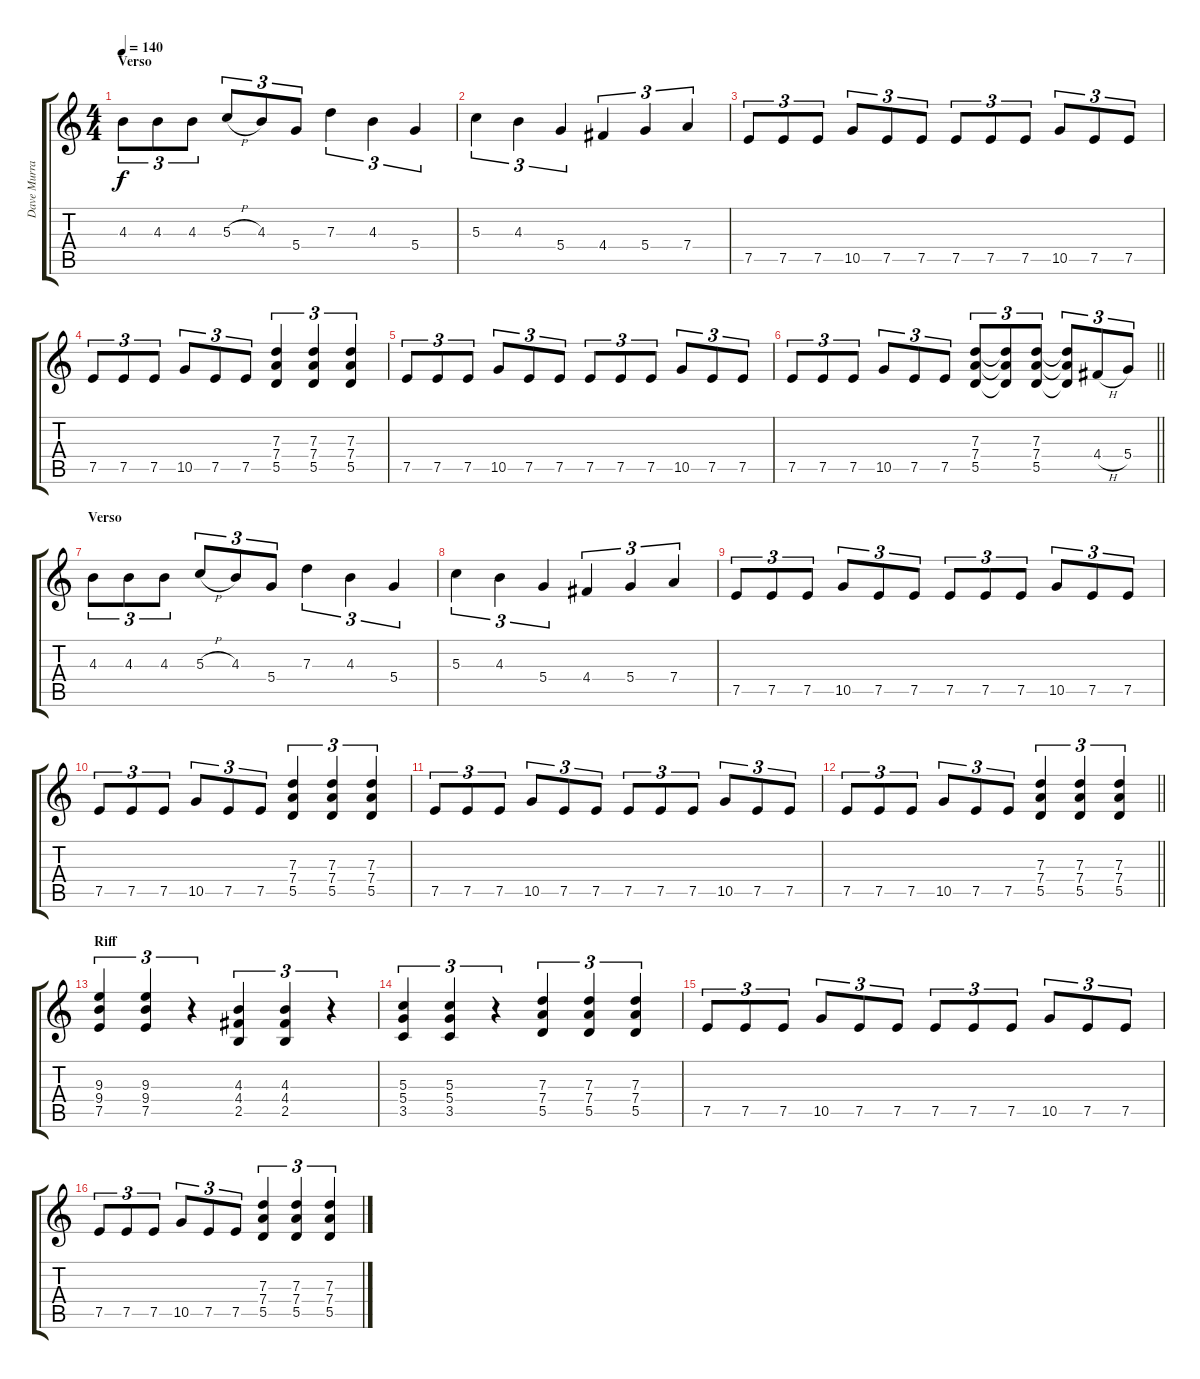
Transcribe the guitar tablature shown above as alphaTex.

\track ("Dave Murray" "Dave Murra") {instrument distortionguitar}
\staff {score tabs}
\tuning (E4 B3 G3 D3 A2 E2) {hide}
\ts (4 4)
\section ("" "Verso")
\tempo 140
\clef g2
\ks c
4.3.8{tu (3 2) dy f} 4.3.8{tu (3 2)} 4.3.8{tu (3 2)} 5.3{h}.8{tu (3 2)} 4.3.8{tu (3 2)} 5.4.8{tu (3 2)} 7.3.4{tu (3 2)} 4.3.4{tu (3 2)} 5.4.4{tu (3 2)} |
5.3.4{tu (3 2)} 4.3.4{tu (3 2)} 5.4.4{tu (3 2)} 4.4.4{tu (3 2)} 5.4.4{tu (3 2)} 7.4.4{tu (3 2)} |
7.5.8{tu (3 2)} 7.5.8{tu (3 2)} 7.5.8{tu (3 2)} 10.5.8{tu (3 2)} 7.5.8{tu (3 2)} 7.5.8{tu (3 2)} 7.5.8{tu (3 2)} 7.5.8{tu (3 2)} 7.5.8{tu (3 2)} 10.5.8{tu (3 2)} 7.5.8{tu (3 2)} 7.5.8{tu (3 2)} |
7.5.8{tu (3 2)} 7.5.8{tu (3 2)} 7.5.8{tu (3 2)} 10.5.8{tu (3 2)} 7.5.8{tu (3 2)} 7.5.8{tu (3 2)} (7.3 7.4 5.5).4{tu (3 2)} (7.3 7.4 5.5).4{tu (3 2)} (7.3 7.4 5.5).4{tu (3 2)} |
7.5.8{tu (3 2)} 7.5.8{tu (3 2)} 7.5.8{tu (3 2)} 10.5.8{tu (3 2)} 7.5.8{tu (3 2)} 7.5.8{tu (3 2)} 7.5.8{tu (3 2)} 7.5.8{tu (3 2)} 7.5.8{tu (3 2)} 10.5.8{tu (3 2)} 7.5.8{tu (3 2)} 7.5.8{tu (3 2)} |
\barLineRight lightlight
7.5.8{tu (3 2)} 7.5.8{tu (3 2)} 7.5.8{tu (3 2)} 10.5.8{tu (3 2)} 7.5.8{tu (3 2)} 7.5.8{tu (3 2)} (7.3 7.4 5.5).8{tu (3 2)} (7.3{t} 7.4{t} 5.5{t}).8{tu (3 2)} (7.3 7.4 5.5).8{tu (3 2)} (7.3{t} 7.4{t} 5.5{t}).8{tu (3 2)} 4.4{h}.8{tu (3 2)} 5.4.8{tu (3 2)} |
\section ("" "Verso")
4.3.8{tu (3 2)} 4.3.8{tu (3 2)} 4.3.8{tu (3 2)} 5.3{h}.8{tu (3 2)} 4.3.8{tu (3 2)} 5.4.8{tu (3 2)} 7.3.4{tu (3 2)} 4.3.4{tu (3 2)} 5.4.4{tu (3 2)} |
5.3.4{tu (3 2)} 4.3.4{tu (3 2)} 5.4.4{tu (3 2)} 4.4.4{tu (3 2)} 5.4.4{tu (3 2)} 7.4.4{tu (3 2)} |
7.5.8{tu (3 2)} 7.5.8{tu (3 2)} 7.5.8{tu (3 2)} 10.5.8{tu (3 2)} 7.5.8{tu (3 2)} 7.5.8{tu (3 2)} 7.5.8{tu (3 2)} 7.5.8{tu (3 2)} 7.5.8{tu (3 2)} 10.5.8{tu (3 2)} 7.5.8{tu (3 2)} 7.5.8{tu (3 2)} |
7.5.8{tu (3 2)} 7.5.8{tu (3 2)} 7.5.8{tu (3 2)} 10.5.8{tu (3 2)} 7.5.8{tu (3 2)} 7.5.8{tu (3 2)} (7.3 7.4 5.5).4{tu (3 2)} (7.3 7.4 5.5).4{tu (3 2)} (7.3 7.4 5.5).4{tu (3 2)} |
7.5.8{tu (3 2)} 7.5.8{tu (3 2)} 7.5.8{tu (3 2)} 10.5.8{tu (3 2)} 7.5.8{tu (3 2)} 7.5.8{tu (3 2)} 7.5.8{tu (3 2)} 7.5.8{tu (3 2)} 7.5.8{tu (3 2)} 10.5.8{tu (3 2)} 7.5.8{tu (3 2)} 7.5.8{tu (3 2)} |
\barLineRight lightlight
7.5.8{tu (3 2)} 7.5.8{tu (3 2)} 7.5.8{tu (3 2)} 10.5.8{tu (3 2)} 7.5.8{tu (3 2)} 7.5.8{tu (3 2)} (7.3 7.4 5.5).4{tu (3 2)} (7.3 7.4 5.5).4{tu (3 2)} (7.3 7.4 5.5).4{tu (3 2)} |
\section ("" "Riff")
(9.3 9.4 7.5).4{tu (3 2)} (9.3 9.4 7.5).4{tu (3 2)} r.4{tu (3 2)} (4.3 4.4 2.5).4{tu (3 2)} (4.3 4.4 2.5).4{tu (3 2)} r.4{tu (3 2)} |
(5.3 5.4 3.5).4{tu (3 2)} (5.3 5.4 3.5).4{tu (3 2)} r.4{tu (3 2)} (7.3 7.4 5.5).4{tu (3 2)} (7.3 7.4 5.5).4{tu (3 2)} (7.3 7.4 5.5).4{tu (3 2)} |
7.5.8{tu (3 2)} 7.5.8{tu (3 2)} 7.5.8{tu (3 2)} 10.5.8{tu (3 2)} 7.5.8{tu (3 2)} 7.5.8{tu (3 2)} 7.5.8{tu (3 2)} 7.5.8{tu (3 2)} 7.5.8{tu (3 2)} 10.5.8{tu (3 2)} 7.5.8{tu (3 2)} 7.5.8{tu (3 2)} |
7.5.8{tu (3 2)} 7.5.8{tu (3 2)} 7.5.8{tu (3 2)} 10.5.8{tu (3 2)} 7.5.8{tu (3 2)} 7.5.8{tu (3 2)} (7.3 7.4 5.5).4{tu (3 2)} (7.3 7.4 5.5).4{tu (3 2)} (7.3 7.4 5.5).4{tu (3 2)}
